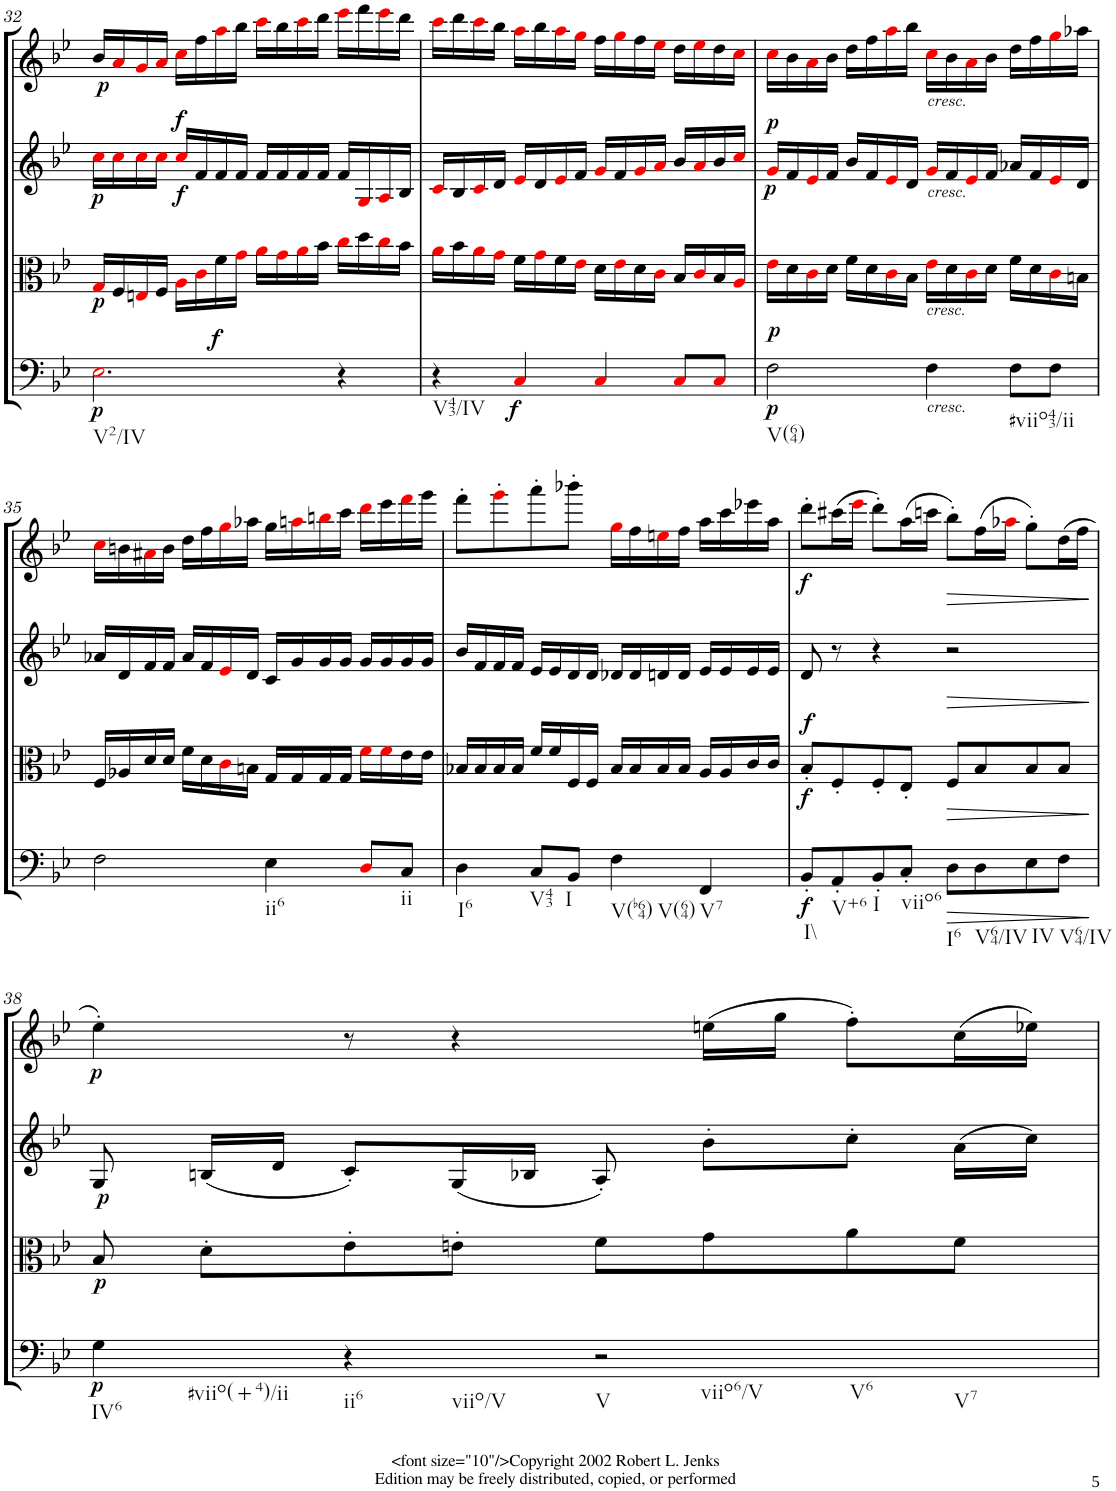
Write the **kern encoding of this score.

**kern	**dynam	**kern	**dynam	**kern	**dynam	**kern	**dynam
*part4	*part4	*part3	*part3	*part2	*part2	*part1	*part1
*staff4	*staff4	*staff3	*staff3	*staff2	*staff2	*staff1	*staff1
*I"Violoncello.	*	*I"Viola.	*	*I"Violino II.	*	*I"Violino I.	*
*I'Vc	*	*I'Vla	*	*I'Vln	*	*I'Vln	*
!!LO:PB:g=z
*clefF4	*	*clefC3	*	*clefG2	*	*clefG2	*
*k[b-e-]	*	*k[b-e-]	*	*k[b-e-]	*	*k[b-e-]	*
*B-:	*	*B-:	*	*B-:	*	*B-:	*
*M4/4	*	*M4/4	*	*M4/4	*	*M4/4	*
*met(c)	*	*met(c)	*	*met(c)	*	*met(c)	*
=32	=32	=32	=32	=32	=32	=32	=32
!LO:TX:b:t=V2/IV	!	!	!	!	!	!	!
!	!LO:DY:b	!	!	!	!	!	!
!	!LO:DY:n=1:a	!	!LO:DY:b	!	!LO:DY:b	!	!LO:DY:b
2.E-i\	p f	16Gi/LL	p	16cci\LL	p	16b-/LL	p
.	.	16F/	.	16cci\	.	16ai/	.
.	.	16Eni/	.	16cci\	.	16gi/	.
.	.	16F/JJ	.	16cci\JJ	.	16ai/JJ	.
!	!	!	!	!	!LO:DY:a	!	!
!	!	!	!	!	!LO:DY:n=1:b	!	!
.	.	16Ai\LL	.	16cci/LL	f f	16cci\LL	.
.	.	16ci\	.	16f/	.	16ff\	.
.	.	16f\	.	16f/	.	16aai\	.
.	.	16gi\JJ	.	16f/JJ	.	16bb-\JJ	.
.	.	16ai\LL	.	16f/LL	.	16ccci\LL	.
.	.	16gi\	.	16f/	.	16bb-\	.
.	.	16ai\	.	16f/	.	16ccci\	.
.	.	16b-\JJ	.	16f/JJ	.	16ddd\JJ	.
4r	.	16cci\LL	.	16f/LL	.	16eee-i\LL	.
.	.	16dd\	.	16Gi/	.	16fff\	.
.	.	16cci\	.	16Ai/	.	16eee-i\	.
.	.	16b-\JJ	.	16B-/JJ	.	16ddd\JJ	.
=33	=33	=33	=33	=33	=33	=33	=33
!LO:TX:b:t=V43/IV	!	!	!	!	!	!	!
4r	.	16ai\LL	.	16ci/LL	.	16ccci\LL	.
.	.	16b-\	.	16B-/	.	16ddd\	.
.	.	16ai\	.	16ci/	.	16ccci\	.
.	.	16gi\JJ	.	16d/JJ	.	16bb-\JJ	.
!	!LO:DY:b	!	!	!	!	!	!
4Ci/	f	16f\LL	.	16e-i/LL	.	16aai\LL	.
.	.	16gi\	.	16d/	.	16bb-\	.
.	.	16f\	.	16e-i/	.	16aai\	.
.	.	16e-i\JJ	.	16f/JJ	.	16ggi\JJ	.
4Ci/	.	16d\LL	.	16gi/LL	.	16ff\LL	.
.	.	16e-i\	.	16f/	.	16ggi\	.
.	.	16d\	.	16gi/	.	16ff\	.
.	.	16ci\JJ	.	16ai/JJ	.	16ee-i\JJ	.
8Ci/L	.	16B-/LL	.	16b-/LL	.	16dd\LL	.
.	.	16ci/	.	16ai/	.	16ee-i\	.
8Ci/J	.	16B-/	.	16b-/	.	16dd\	.
.	.	16Ai/JJ	.	16cci/JJ	.	16cci\JJ	.
=34	=34	=34	=34	=34	=34	=34	=34
!LO:TX:b:t=V(64)	!	!	!	!	!	!	!
!	!LO:DY:b	!	!	!	!	!	!
!	!LO:DY:n=1:a	!	!	!	!LO:DY:b	!	!
!	!	!	!	!	!LO:DY:n=1:a	!	!
2F\	p p	16e-i\LL	.	16gi/LL	p p	16cci\LL	.
.	.	16d\	.	16f/	.	16b-\	.
.	.	16ci\	.	16e-i/	.	16ai\	.
.	.	16d\JJ	.	16f/JJ	.	16b-\JJ	.
.	.	16f\LL	.	16b-/LL	.	16dd\LL	.
.	.	16d\	.	16f/	.	16ff\	.
.	.	16ci\	.	16e-i/	.	16aai\	.
.	.	16B-\JJ	.	16d/JJ	.	16bb-\JJ	.
!	!	!	!	!	!	!LO:TX:b:i:t=cresc.	!
!	!	!	!	!LO:TX:b:i:t=cresc.	!	!	!
!	!	!LO:TX:b:i:t=cresc.	!	!	!	!	!
!LO:TX:b:i:t=cresc.	!	!	!	!	!	!	!
4F\	.	16e-i\LL	.	16gi/LL	.	16cci\LL	.
.	.	16d\	.	16f/	.	16b-\	.
.	.	16ci\	.	16e-i/	.	16ai\	.
.	.	16d\JJ	.	16f/JJ	.	16b-\JJ	.
!LO:TX:b:t=#viio43/ii	!	!	!	!	!	!	!
8F\L	.	16f\LL	.	16a-X/LL	.	16dd\LL	.
.	.	16d\	.	16f/	.	16ff\	.
8F\J	.	16ci\	.	16e-i/	.	16ggi\	.
.	.	16Bn\JJ	.	16d/JJ	.	16aa-X\JJ	.
!!LO:LB:g=z
=35	=35	=35	=35	=35	=35	=35	=35
2F\	.	16F/LL	.	16a-X/LL	.	16cci\LL	.
.	.	16A-X/	.	16d/	.	16bn\	.
.	.	16d/	.	16f/	.	16a#Xi\	.
.	.	16d/JJ	.	16f/JJ	.	16b\JJ	.
.	.	16f\LL	.	16a-/LL	.	16dd\LL	.
.	.	16d\	.	16f/	.	16ff\	.
.	.	16ci\	.	16e-i/	.	16ggi\	.
.	.	16Bn\JJ	.	16d/JJ	.	16aa-X\JJ	.
!LO:TX:b:t=ii6	!	!	!	!	!	!	!
4E-\	.	16G/LL	.	16c/LL	.	16gg\LL	.
.	.	16G/	.	16g/	.	16aani\	.
.	.	16G/	.	16g/	.	16bbni\	.
.	.	16G/JJ	.	16g/JJ	.	16ccc\JJ	.
8Di/L	.	16fi\LL	.	16g/LL	.	16dddi\LL	.
.	.	16fi\	.	16g/	.	16eee-\	.
!LO:TX:b:t=ii	!	!	!	!	!	!	!
8C/J	.	16e-\	.	16g/	.	16fffi\	.
.	.	16e-\JJ	.	16g/JJ	.	16ggg\JJ	.
=36	=36	=36	=36	=36	=36	=36	=36
!LO:TX:b:t=I6	!	!	!	!	!	!	!
4D\	.	16B-X/LL	.	16b-/LL	.	8fff'\L	.
.	.	16B-/	.	16f/	.	.	.
.	.	16B-/	.	16f/	.	8ggg'i\	.
.	.	16B-/JJ	.	16f/JJ	.	.	.
!LO:TX:b:t=V43	!	!	!	!	!	!	!
8C/L	.	16f/LL	.	16e-/LL	.	8aaa'\	.
.	.	16f/	.	16e-/	.	.	.
!LO:TX:b:t=I	!	!	!	!	!	!	!
8BB-/J	.	16F/	.	16d/	.	8bbb-X'\J	.
.	.	16F/JJ	.	16d/JJ	.	.	.
!LO:TX:b:t=V(b64)	!	!	!	!	!	!	!
!LO:TX:b:t=V(64)	!	!	!	!	!	!	!
4F\	.	16B-/LL	.	16d-X/LL	.	16ggi\LL	.
.	.	16B-/	.	16d-/	.	16ff\	.
.	.	16B-/	.	16dn/	.	16eeni\	.
.	.	16B-/JJ	.	16d/JJ	.	16ff\JJ	.
!LO:TX:b:t=V7	!	!	!	!	!	!	!
4FF/	.	16A/LL	.	16e-/LL	.	16aa\LL	.
.	.	16A/	.	16e-/	.	16ccc\	.
.	.	16c/	.	16e-/	.	16eee-X\	.
.	.	16c/JJ	.	16e-/JJ	.	16aa\JJ	.
=37	=37	=37	=37	=37	=37	=37	=37
!LO:TX:b:t=I\\	!	!	!	!	!	!	!
!	!LO:DY:b	!	!LO:DY:a	!	!	!	!
!	!	!	!LO:DY:n=1:b	!	!	!	!LO:DY:b
8BB-'/L	f	8B-'/L	f f	8d/	.	8ddd'\L	f
!LO:TX:b:t=V+6	!	!	!	!	!	!	!
8AA'/	.	8F'/	.	8r	.	(16ccc#X\L	.
.	.	.	.	.	.	16eee-i\JJ	.
!LO:TX:b:t=I	!	!	!	!	!	!	!
8BB-'/	.	8F'/	.	4r	.	8ddd'\L)	.
!LO:TX:b:t=viio6	!	!	!	!	!	!	!
8C'/J	.	8E-'/J	.	.	.	(16aa\L	.
.	.	.	.	.	.	16cccn\JJ	.
!LO:TX:b:t=I6	!	!	!	!	!	!	!
!	!LO:HP:b	!	!LO:HP:b	!	!LO:HP:b	!	!LO:HP:b
8D\L	>	8F/L	>	2r	>	8bb-'\L)	>
!LO:TX:b:t=V64/IV	!	!	!	!	!	!	!
8D\	.	8B-/	.	.	.	(16ff\L	.
.	.	.	.	.	.	16aa-Xi\JJ	.
!LO:TX:b:t=IV	!	!	!	!	!	!	!
8E-\	.	8B-/	.	.	.	8gg'\L)	.
!LO:TX:b:t=V64/IV	!	!	!	!	!	!	!
8F\J	.	8B-/J	.	.	.	(16dd\L	.
.	.	.	.	.	.	16ff\JJ	.
.	]	.	]	.	]	.	]
!!LO:LB:g=z
=38	=38	=38	=38	=38	=38	=38	=38
!LO:TX:b:t=IV6	!	!	!	!	!	!	!
!LO:TX:b:t=#viio(+4)/ii	!	!	!	!	!	!	!
!	!LO:DY:b	!	!LO:DY:b	!	!LO:DY:b	!	!LO:DY:b
4G\	p	8B-/	p	8G/	p	4ee-'\)	p
.	.	8d'\L	.	(16Bn/LL	.	.	.
.	.	.	.	16d/JJ	.	.	.
!LO:TX:b:t=ii6	!	!	!	!	!	!	!
!LO:TX:b:t=viio/V	!	!	!	!	!	!	!
4r	.	8e-'\	.	8c'/L)	.	8r	.
.	.	8en'\J	.	(16G/L	.	4r	.
.	.	.	.	16B-X/JJ	.	.	.
!LO:TX:b:t=V	!	!	!	!	!	!	!
!LO:TX:b:t=viio6/V	!	!	!	!	!	!	!
!LO:TX:b:t=V6	!	!	!	!	!	!	!
!LO:TX:b:t=V7	!	!	!	!	!	!	!
2r	.	8f\L	.	8A'/)	.	.	.
.	.	8g\	.	8b-'\L	.	(16een\LL	.
.	.	.	.	.	.	16gg\JJ	.
.	.	8a\	.	8cc'\J	.	8ff'\L)	.
.	.	8f\J	.	(16a\LL	.	(16cc\L	.
.	.	.	.	16cc\JJ)	.	16ee-X\JJ)	.
=	=	=	=	=	=	=	=
*-	*-	*-	*-	*-	*-	*-	*-
